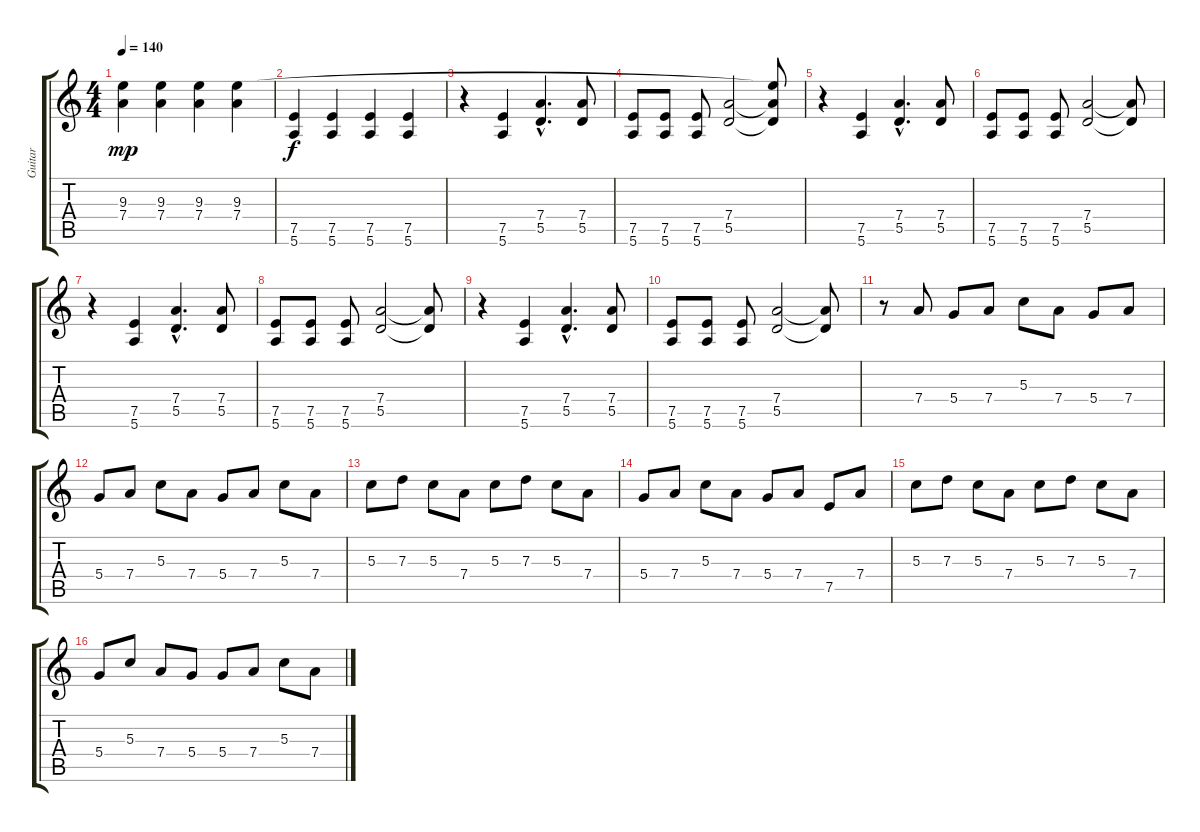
\track ("Guitar" "Guitar") {instrument overdrivenguitar}
\staff {score tabs}
\tuning (E4 B3 G3 D3 A2 E2) {hide}
\ts (4 4)
\tempo 140
\clef g2
\ks c
(9.3 7.4).4{dy mp} (9.3 7.4).4 (9.3 7.4).4 (9.3 7.4).4 |
(7.5 5.6).4{dy f} (7.5 5.6).4 (7.5 5.6).4 (7.5 5.6).4 |
r.4 (7.5 5.6).4 (7.4{hac} 5.5{hac}).4{d} (7.4 5.5).8 |
(7.5 5.6).8 (7.5 5.6).8 (7.5 5.6).8 (7.4 5.5).2 (9.3{t} 7.4{t} 5.5{t}).8 |
r.4 (7.5 5.6).4 (7.4{hac} 5.5{hac}).4{d} (7.4 5.5).8 |
(7.5 5.6).8 (7.5 5.6).8 (7.5 5.6).8 (7.4 5.5).2 (7.4{t} 5.5{t}).8 |
r.4 (7.5 5.6).4 (7.4{hac} 5.5{hac}).4{d} (7.4 5.5).8 |
(7.5 5.6).8 (7.5 5.6).8 (7.5 5.6).8 (7.4 5.5).2 (7.4{t} 5.5{t}).8 |
r.4 (7.5 5.6).4 (7.4{hac} 5.5{hac}).4{d} (7.4 5.5).8 |
(7.5 5.6).8 (7.5 5.6).8 (7.5 5.6).8 (7.4 5.5).2 (7.4{t} 5.5{t}).8 |
r.8 7.4.8 5.4.8 7.4.8 5.3.8 7.4.8 5.4.8 7.4.8 |
5.4.8 7.4.8 5.3.8 7.4.8 5.4.8 7.4.8 5.3.8 7.4.8 |
5.3.8 7.3.8 5.3.8 7.4.8 5.3.8 7.3.8 5.3.8 7.4.8 |
5.4.8 7.4.8 5.3.8 7.4.8 5.4.8 7.4.8 7.5.8 7.4.8 |
5.3.8 7.3.8 5.3.8 7.4.8 5.3.8 7.3.8 5.3.8 7.4.8 |
5.4.8 5.3.8 7.4.8 5.4.8 5.4.8 7.4.8 5.3.8 7.4.8
